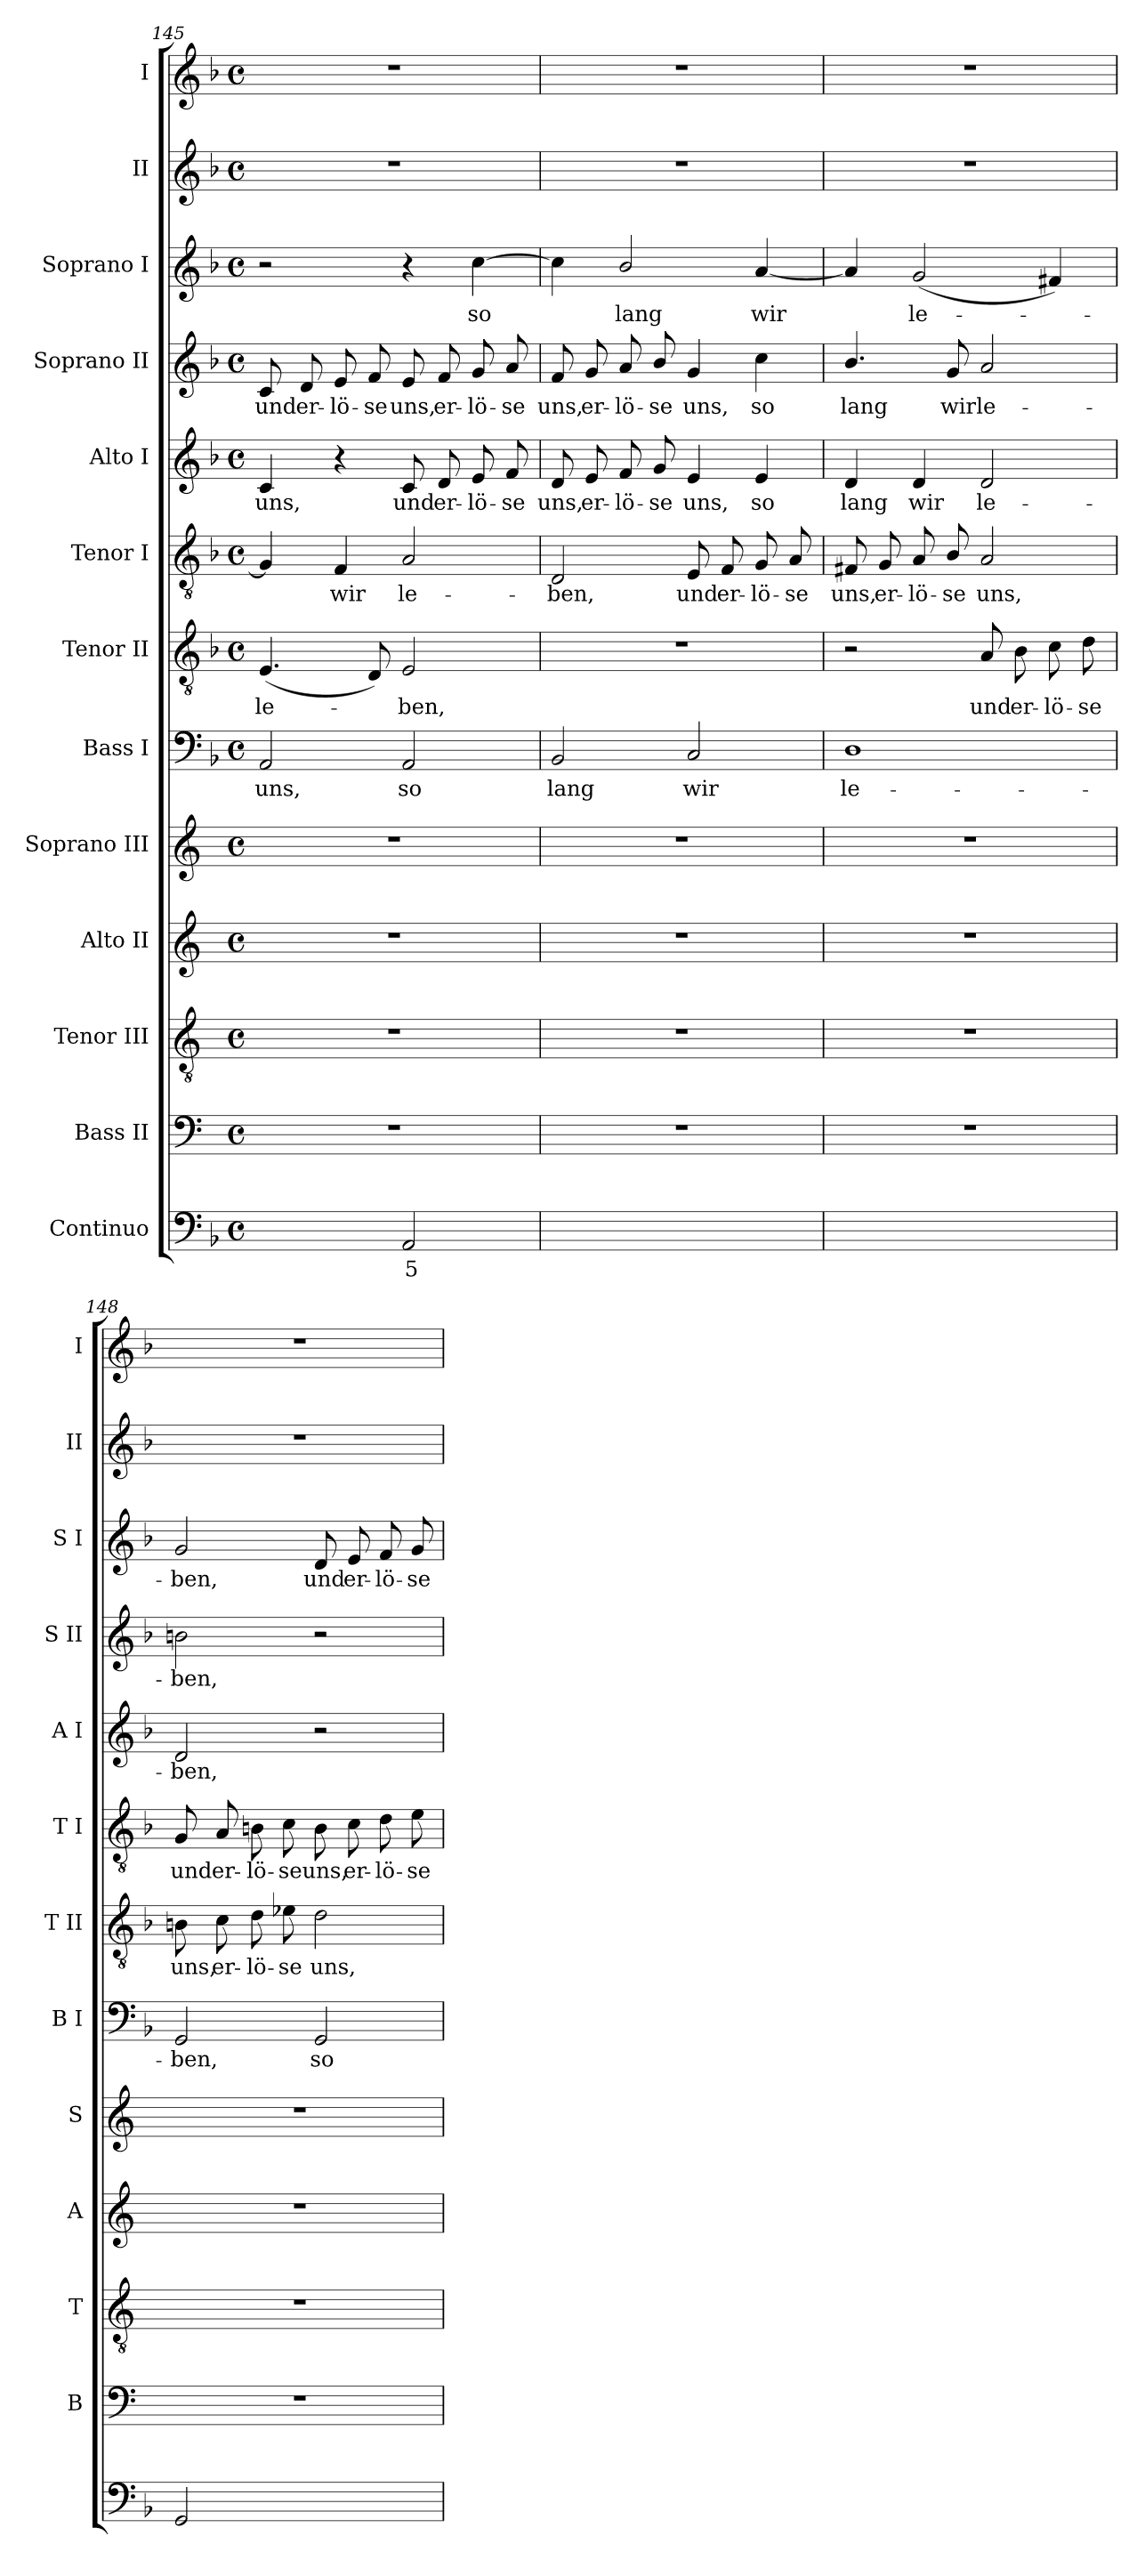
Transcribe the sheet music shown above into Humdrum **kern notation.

**kern	**text	**text	**kern	**kern	**kern	**kern	**kern	**text	**kern	**text	**kern	**text	**kern	**text	**kern	**text	**kern	**text	**kern	**kern
*part13	*part13	*part13	*part12	*part11	*part10	*part9	*part8	*part8	*part7	*part7	*part6	*part6	*part5	*part5	*part4	*part4	*part3	*part3	*part2	*part1
*staff13	*staff13	*staff13	*staff12	*staff11	*staff10	*staff9	*staff8	*staff8	*staff7	*staff7	*staff6	*staff6	*staff5	*staff5	*staff4	*staff4	*staff3	*staff3	*staff2	*staff1
*I"Continuo	*	*	*I"Bass II	*I"Tenor III	*I"Alto II	*I"Soprano III	*I"Bass I	*	*I"Tenor II	*	*I"Tenor I	*	*I"Alto I	*	*I"Soprano II	*	*I"Soprano I	*	*I"II	*I"I
*	*	*	*I'B	*I'T	*I'A	*I'S	*I'B I	*	*I'T II	*	*I'T I	*	*I'A I	*	*I'S II	*	*I'S I	*	*I'II	*I'I
!!LO:LB:g=z
*clefF4	*	*	*clefF4	*clefGv2	*clefG2	*clefG2	*clefF4	*	*clefGv2	*	*clefGv2	*	*clefG2	*	*clefG2	*	*clefG2	*	*clefG2	*clefG2
*	*	*	*ITrd4c7	*ITrd4c7	*ITrd4c7	*ITrd4c7	*	*	*	*	*	*	*	*	*	*	*	*	*	*
*k[b-]	*	*	*k[b-]	*k[b-]	*k[b-]	*k[b-]	*k[b-]	*	*k[b-]	*	*k[b-]	*	*k[b-]	*	*k[b-]	*	*k[b-]	*	*k[b-]	*k[b-]
*F:	*	*	*F:	*F:	*F:	*F:	*F:	*	*F:	*	*F:	*	*F:	*	*F:	*	*F:	*	*F:	*F:
*M4/4	*	*	*M4/4	*M4/4	*M4/4	*M4/4	*M4/4	*	*M4/4	*	*M4/4	*	*M4/4	*	*M4/4	*	*M4/4	*	*M4/4	*M4/4
*met(c)	*	*	*met(c)	*met(c)	*met(c)	*met(c)	*met(c)	*	*met(c)	*	*met(c)	*	*met(c)	*	*met(c)	*	*met(c)	*	*met(c)	*met(c)
=145	=145	=145	=145	=145	=145	=145	=145	=145	=145	=145	=145	=145	=145	=145	=145	=145	=145	=145	=145	=145
!	!LO:LY:b	!	!	!	!	!	!	!LO:LY:b	!	!LO:LY:b	!	!	!	!LO:LY:b	!	!LO:LY:b	!	!	!	!
[4AAyy	7	.	1r	1r	1r	1r	2AA	uns,	(<4.E	le-	4G]	.	4c	uns,	8c	und	2r	.	1r	1r
!	!	!	!	!	!	!	!	!	!	!	!	!	!	!	!	!LO:LY:b	!	!	!	!
.	.	.	.	.	.	.	.	.	.	.	.	.	.	.	8d	er-	.	.	.	.
!	!LO:LY:b	!LO:LY:b	!	!	!	!	!	!	!	!	!	!LO:LY:b	!	!	!	!LO:LY:b	!	!	!	!
4AAyy]	6	4	.	.	.	.	.	.	.	.	4F	wir	4r	.	8e	-lö-	.	.	.	.
!	!	!	!	!	!	!	!	!	!	!	!	!	!	!	!	!LO:LY:b	!	!	!	!
.	.	.	.	.	.	.	.	.	8D)	.	.	.	.	.	8f	-se	.	.	.	.
!	!LO:LY:b	!	!	!	!	!	!	!LO:LY:b	!	!LO:LY:b	!	!LO:LY:b	!	!LO:LY:b	!	!LO:LY:b	!	!	!	!
2AA	5	.	.	.	.	.	2AA	so	2E	ben,	2A	le-	8c	und	8e	uns,	4r	.	.	.
!	!	!	!	!	!	!	!	!	!	!	!	!	!	!LO:LY:b	!	!LO:LY:b	!	!	!	!
.	.	.	.	.	.	.	.	.	.	.	.	.	8d	er-	8f	er-	.	.	.	.
!	!	!	!	!	!	!	!	!	!	!	!	!	!	!LO:LY:b	!	!LO:LY:b	!	!LO:LY:b	!	!
.	.	.	.	.	.	.	.	.	.	.	.	.	8e	-lö-	8g	-lö-	[4cc	so	.	.
!	!	!	!	!	!	!	!	!	!	!	!	!	!	!LO:LY:b	!	!LO:LY:b	!	!	!	!
.	.	.	.	.	.	.	.	.	.	.	.	.	8f	-se	8a	-se	.	.	.	.
=146	=146	=146	=146	=146	=146	=146	=146	=146	=146	=146	=146	=146	=146	=146	=146	=146	=146	=146	=146	=146
!	!LO:LY:b	!	!	!	!	!	!	!LO:LY:b	!	!	!	!LO:LY:b	!	!LO:LY:b	!	!LO:LY:b	!	!	!	!
[4BB-yy	7	.	1r	1r	1r	1r	2BB-	lang	1r	.	2D	-ben,	8d	uns,	8f	uns,	4cc]	.	1r	1r
!	!	!	!	!	!	!	!	!	!	!	!	!	!	!LO:LY:b	!	!LO:LY:b	!	!	!	!
.	.	.	.	.	.	.	.	.	.	.	.	.	8e	er-	8g	er-	.	.	.	.
!	!LO:LY:b	!	!	!	!	!	!	!	!	!	!	!	!	!LO:LY:b	!	!LO:LY:b	!	!LO:LY:b	!	!
4BB-yy]	6	.	.	.	.	.	.	.	.	.	.	.	8f	-lö-	8a	-lö-	2b-/	lang	.	.
!	!	!	!	!	!	!	!	!	!	!	!	!	!	!LO:LY:b	!	!LO:LY:b	!	!	!	!
.	.	.	.	.	.	.	.	.	.	.	.	.	8g	-se	8b-/	-se	.	.	.	.
!	!LO:LY:b	!	!	!	!	!	!	!LO:LY:b	!	!	!	!LO:LY:b	!	!LO:LY:b	!	!LO:LY:b	!	!	!	!
[4Cyy	7	.	.	.	.	.	2C	wir	.	.	8E	und	4e	uns,	4g	uns,	.	.	.	.
!	!	!	!	!	!	!	!	!	!	!	!	!LO:LY:b	!	!	!	!	!	!	!	!
.	.	.	.	.	.	.	.	.	.	.	8F	er-	.	.	.	.	.	.	.	.
!	!LO:LY:b	!	!	!	!	!	!	!	!	!	!	!LO:LY:b	!	!LO:LY:b	!	!LO:LY:b	!	!LO:LY:b	!	!
4Cyy]	6	.	.	.	.	.	.	.	.	.	8G	-lö-	4e	so	4cc	so	[4a	wir	.	.
!	!	!	!	!	!	!	!	!	!	!	!	!LO:LY:b	!	!	!	!	!	!	!	!
.	.	.	.	.	.	.	.	.	.	.	8A	-se	.	.	.	.	.	.	.	.
=147	=147	=147	=147	=147	=147	=147	=147	=147	=147	=147	=147	=147	=147	=147	=147	=147	=147	=147	=147	=147
!	!LO:LY:b	!	!	!	!	!	!	!LO:LY:b	!	!	!	!LO:LY:b	!	!LO:LY:b	!	!LO:LY:b	!	!	!	!
[4D/yy	6	.	1r	1r	1r	1r	1D	le-	2r	.	8F#X	uns,	4d	lang	4.b-/	lang	4a]	.	1r	1r
!	!	!	!	!	!	!	!	!	!	!	!	!LO:LY:b	!	!	!	!	!	!	!	!
.	.	.	.	.	.	.	.	.	.	.	8G	er-	.	.	.	.	.	.	.	.
!	!LO:LY:b	!	!	!	!	!	!	!	!	!	!	!LO:LY:b	!	!LO:LY:b	!	!	!	!LO:LY:b	!	!
2D/yy_	4	.	.	.	.	.	.	.	.	.	8A	-lö-	4d	wir	.	.	(<2g	le-	.	.
!	!	!	!	!	!	!	!	!	!	!	!	!LO:LY:b	!	!	!	!LO:LY:b	!	!	!	!
.	.	.	.	.	.	.	.	.	.	.	8B-/	-se	.	.	8g	wir	.	.	.	.
!	!	!	!	!	!	!	!	!	!	!LO:LY:b	!	!LO:LY:b	!	!LO:LY:b	!	!LO:LY:b	!	!	!	!
.	.	.	.	.	.	.	.	.	8A	und	2A	uns,	2d	le-	2a	le-	.	.	.	.
!	!	!	!	!	!	!	!	!	!	!LO:LY:b	!	!	!	!	!	!	!	!	!	!
.	.	.	.	.	.	.	.	.	8B-	er-	.	.	.	.	.	.	.	.	.	.
!	!	!	!	!	!	!	!	!	!	!LO:LY:b	!	!	!	!	!	!	!	!	!	!
4D/yy]	.	.	.	.	.	.	.	.	8c	-lö-	.	.	.	.	.	.	4f#X)	.	.	.
!	!	!	!	!	!	!	!	!	!	!LO:LY:b	!	!	!	!	!	!	!	!	!	!
.	.	.	.	.	.	.	.	.	8d	-se	.	.	.	.	.	.	.	.	.	.
=148	=148	=148	=148	=148	=148	=148	=148	=148	=148	=148	=148	=148	=148	=148	=148	=148	=148	=148	=148	=148
!	!	!	!	!	!	!	!	!LO:LY:b	!	!LO:LY:b	!	!LO:LY:b	!	!LO:LY:b	!	!LO:LY:b	!	!LO:LY:b	!	!
2GG	.	.	1r	1r	1r	1r	2GG	-ben,	8Bn	uns,	8G	und	2d	-ben,	2bn	-ben,	2g	ben,	1r	1r
!	!	!	!	!	!	!	!	!	!	!LO:LY:b	!	!LO:LY:b	!	!	!	!	!	!	!	!
.	.	.	.	.	.	.	.	.	8c	er-	8A	er-	.	.	.	.	.	.	.	.
!	!	!	!	!	!	!	!	!	!	!LO:LY:b	!	!LO:LY:b	!	!	!	!	!	!	!	!
.	.	.	.	.	.	.	.	.	8d	-lö-	8Bn	-lö-	.	.	.	.	.	.	.	.
!	!	!	!	!	!	!	!	!	!	!LO:LY:b	!	!LO:LY:b	!	!	!	!	!	!	!	!
.	.	.	.	.	.	.	.	.	8e-X	-se	8c	-se	.	.	.	.	.	.	.	.
!	!LO:LY:b	!	!	!	!	!	!	!LO:LY:b	!	!LO:LY:b	!	!LO:LY:b	!	!	!	!	!	!LO:LY:b	!	!
[4GGyy	5	.	.	.	.	.	2GG	so	2d	uns,	8B	uns,	2r	.	2r	.	8d	und	.	.
!	!	!	!	!	!	!	!	!	!	!	!	!LO:LY:b	!	!	!	!	!	!LO:LY:b	!	!
.	.	.	.	.	.	.	.	.	.	.	8c	er-	.	.	.	.	8e	er-	.	.
!	!LO:LY:b	!	!	!	!	!	!	!	!	!	!	!LO:LY:b	!	!	!	!	!	!LO:LY:b	!	!
4GGyy]	6	.	.	.	.	.	.	.	.	.	8d	-lö-	.	.	.	.	8f	-lö-	.	.
!	!	!	!	!	!	!	!	!	!	!	!	!LO:LY:b	!	!	!	!	!	!LO:LY:b	!	!
.	.	.	.	.	.	.	.	.	.	.	8e	-se	.	.	.	.	8g	-se	.	.
=	=	=	=	=	=	=	=	=	=	=	=	=	=	=	=	=	=	=	=	=
*-	*-	*-	*-	*-	*-	*-	*-	*-	*-	*-	*-	*-	*-	*-	*-	*-	*-	*-	*-	*-
